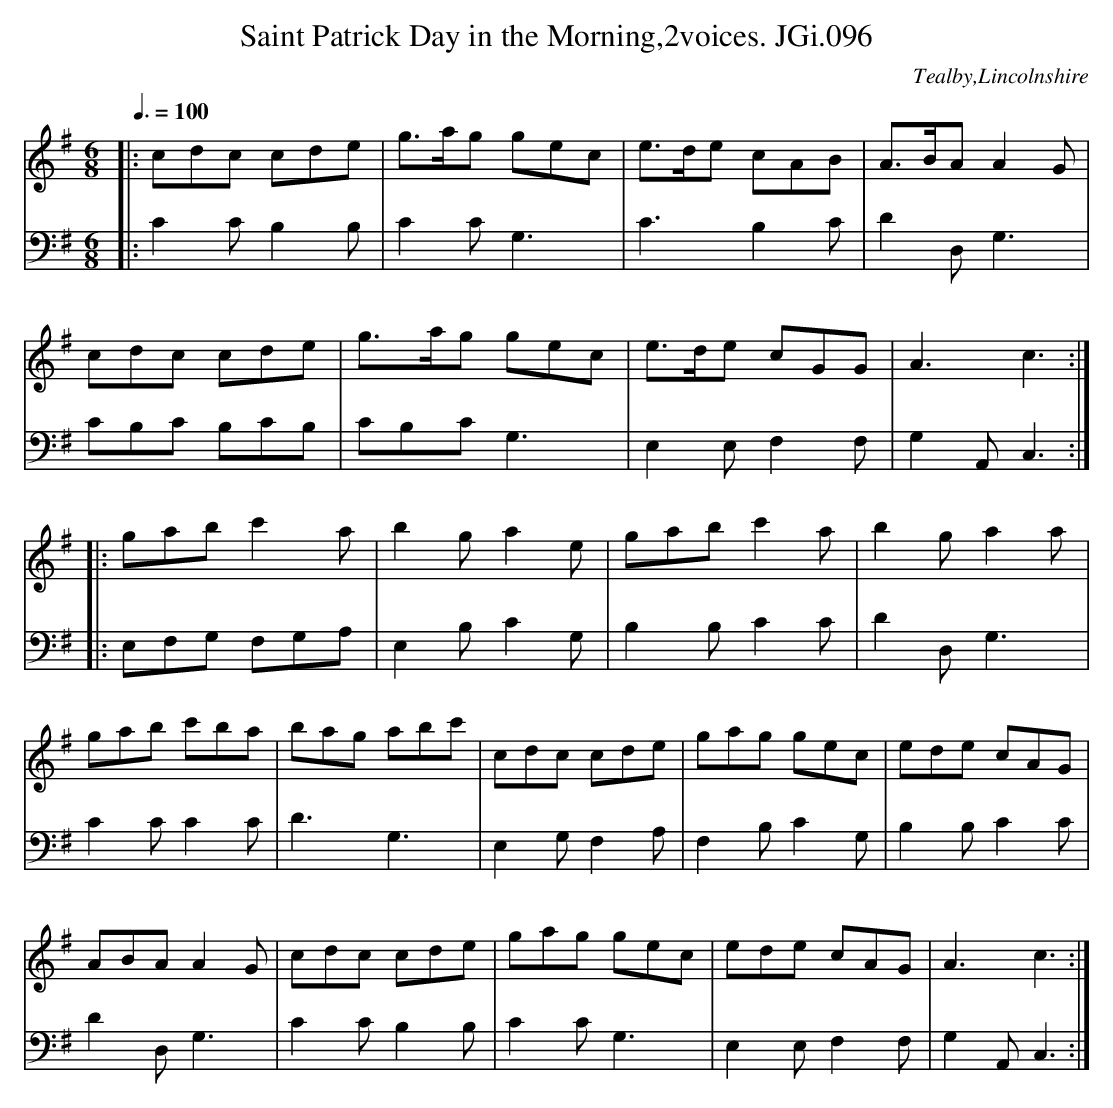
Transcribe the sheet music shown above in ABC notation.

X:1
T:Saint Patrick Day in the Morning,2voices. JGi.096
L:1/8
M:6/8
O:Tealby,Lincolnshire
Q:3/8=100
K:G
[V:1]|:cdc cde|g>ag gec|e>de cAB|A>BAA2G|
[V:2]|:C2C B,2B,|C2C G,3|C3B,2C|D2D,G,3|CB,C B,CB,|
[V:1]cdc cde|g>ag gec|e>de cGG|A3c3:|
[V:2]CB,C G,3|E,2E,F,2F,|G,2 A,,C,3:|
[V:1]|:gab c'2a|b2ga2e|gabc'2a|b2ga2a|
[V:2]|:E,F,G, F,G,A,|E,2B,C2G,|B,2B,C2C|D2D,G,3|
[V:1]gab c'ba|bag abc'|cdc cde|gag gec|ede cAG|
[V:2]C2C C2C|D3G,3|E,2G,F,2A,|F,2B,C2G,|B,2B,C2C|
[V:1]ABAA2G|cdc cde|gag gec|ede cAG|A3c3:|
[V:2]D2 D, G,3|C2CB,2B,|C2CG,3|E,2E,F,2F,|G,2A,,C,3:|
